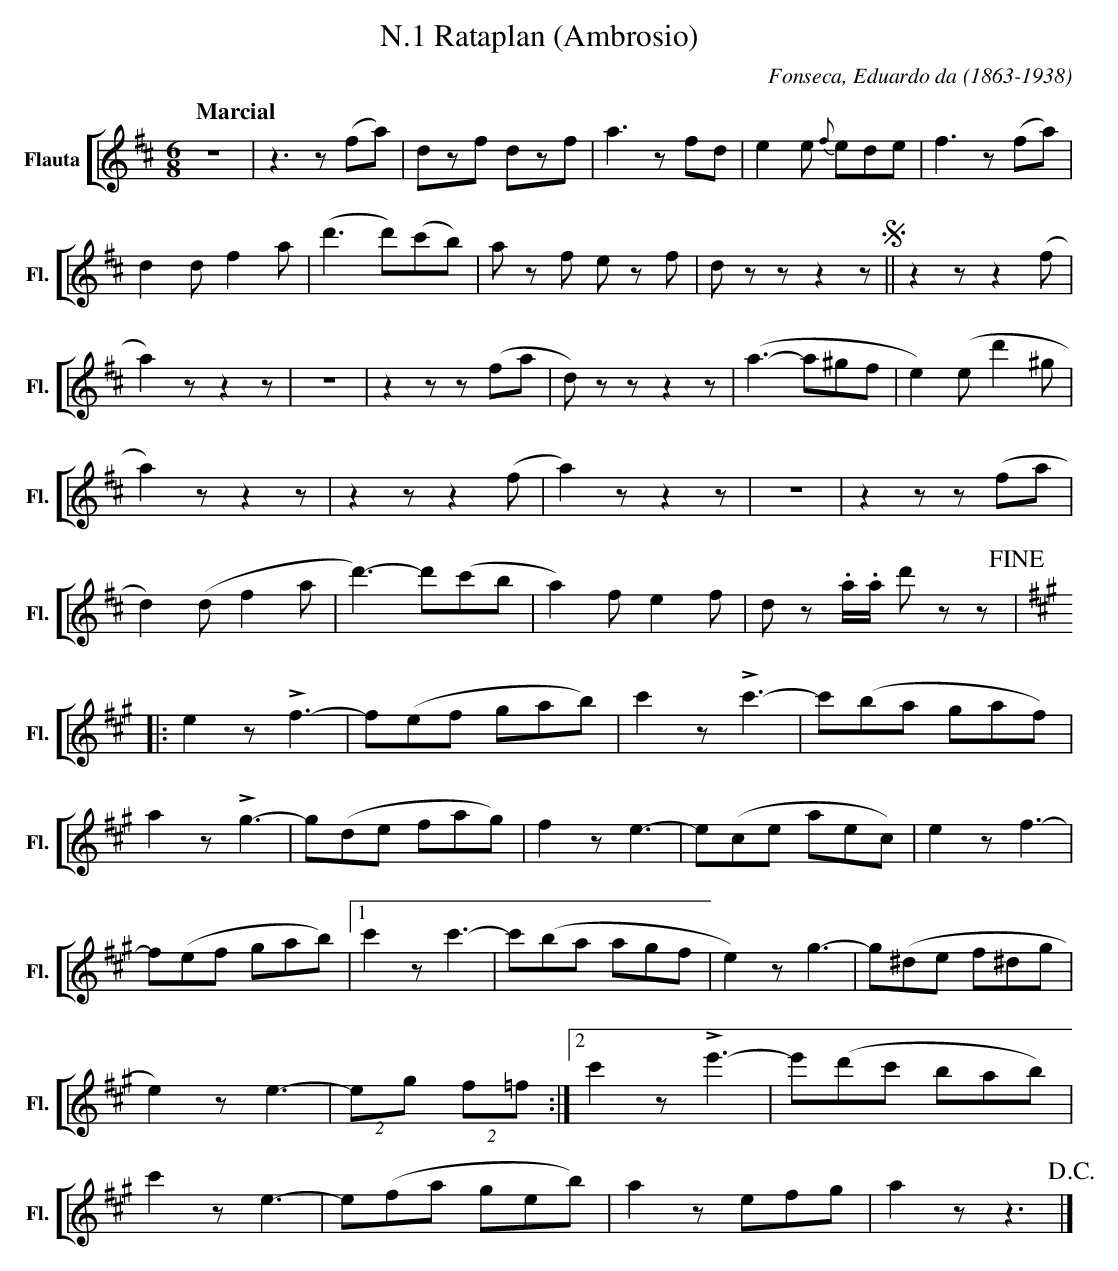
X:1
T:N.1 Rataplan (Ambrosio)
C:Fonseca, Eduardo da (1863-1938)
M:6/8
L:1/8
K:D
V: 1 clef=treble name="Flauta" sname="Fl."
%%staves [ 1 ]
[Q:"Marcial"]
   z6 | z3 z(fa) | dzf dzf | a3 zfd | e2 e {f}ede | f3 z (fa) | d2d f2a | (d'3 d')(c'b) | \
   a z f e z f | dzz z2z !segno!|| z2z z2(f | a2)z z2z | z6 | z2z z(fa|d)zz z2z | (a3-a^gf|e2) (ed'2^g|a2)z z2z | \
   z2z z2(f | a2)z z2z | z6 | z2z z(fa|d2)(d f2a | d'3)-d'(c'b | a2)fe2f| dz .a/.a/ d'zz !fine!|:
   [K:A] e2z!>!f3- | f(ef gab) | c'2z !>!c'3- | c'(ba gaf) | a2z !>!g3- | g(de fag) | f2z e3-|e(ce aec)| \
   e2z f3-|f(ef gab)|[1 c'2z c'3-|c'(ba agf|e2)z g3-|g(^de f^dg | e2)z e3-| (2:3eg (2:3f=f :|2 \
   c'2z!>!e'3-|e'(d'c' bab)|c'2ze3-|e(fa geb) | a2z efg| a2z z3 !D.C.! |] \
